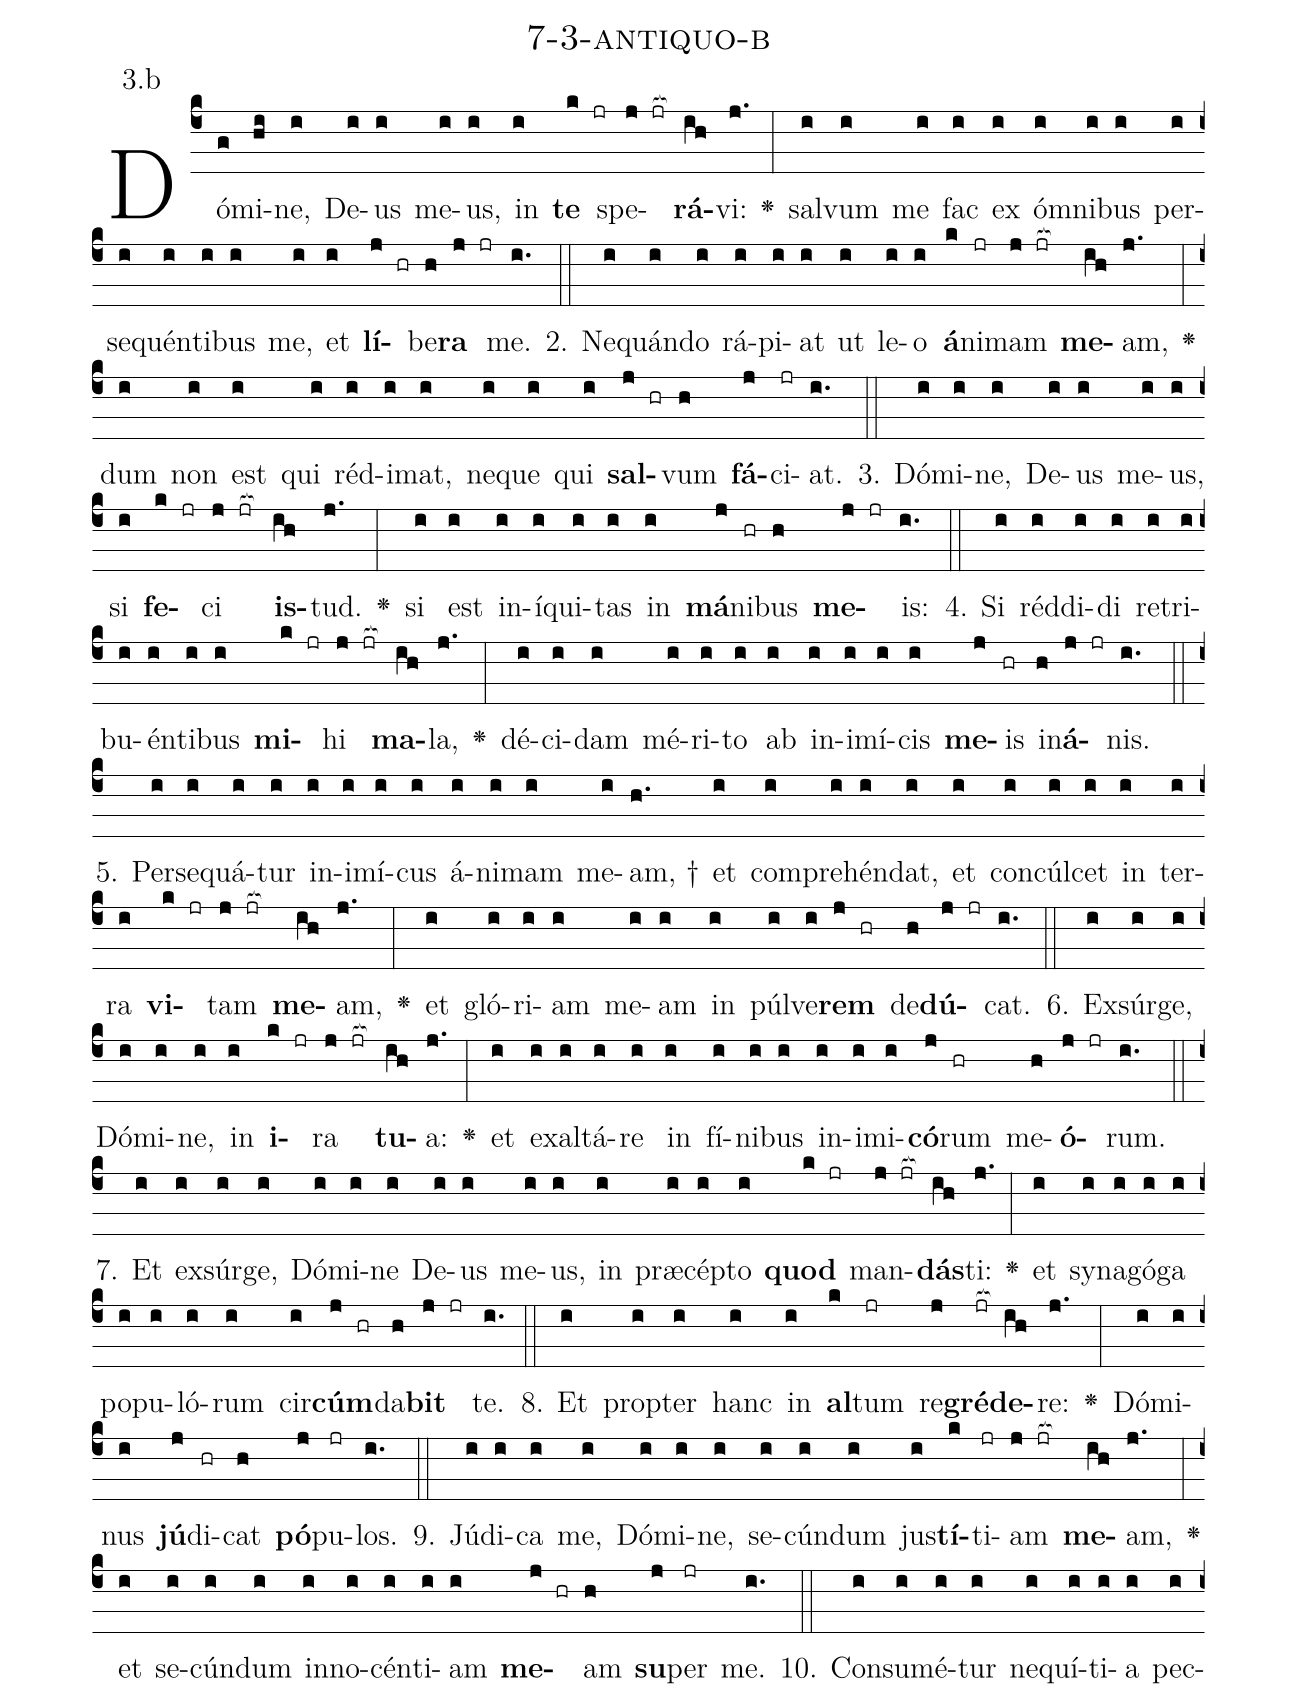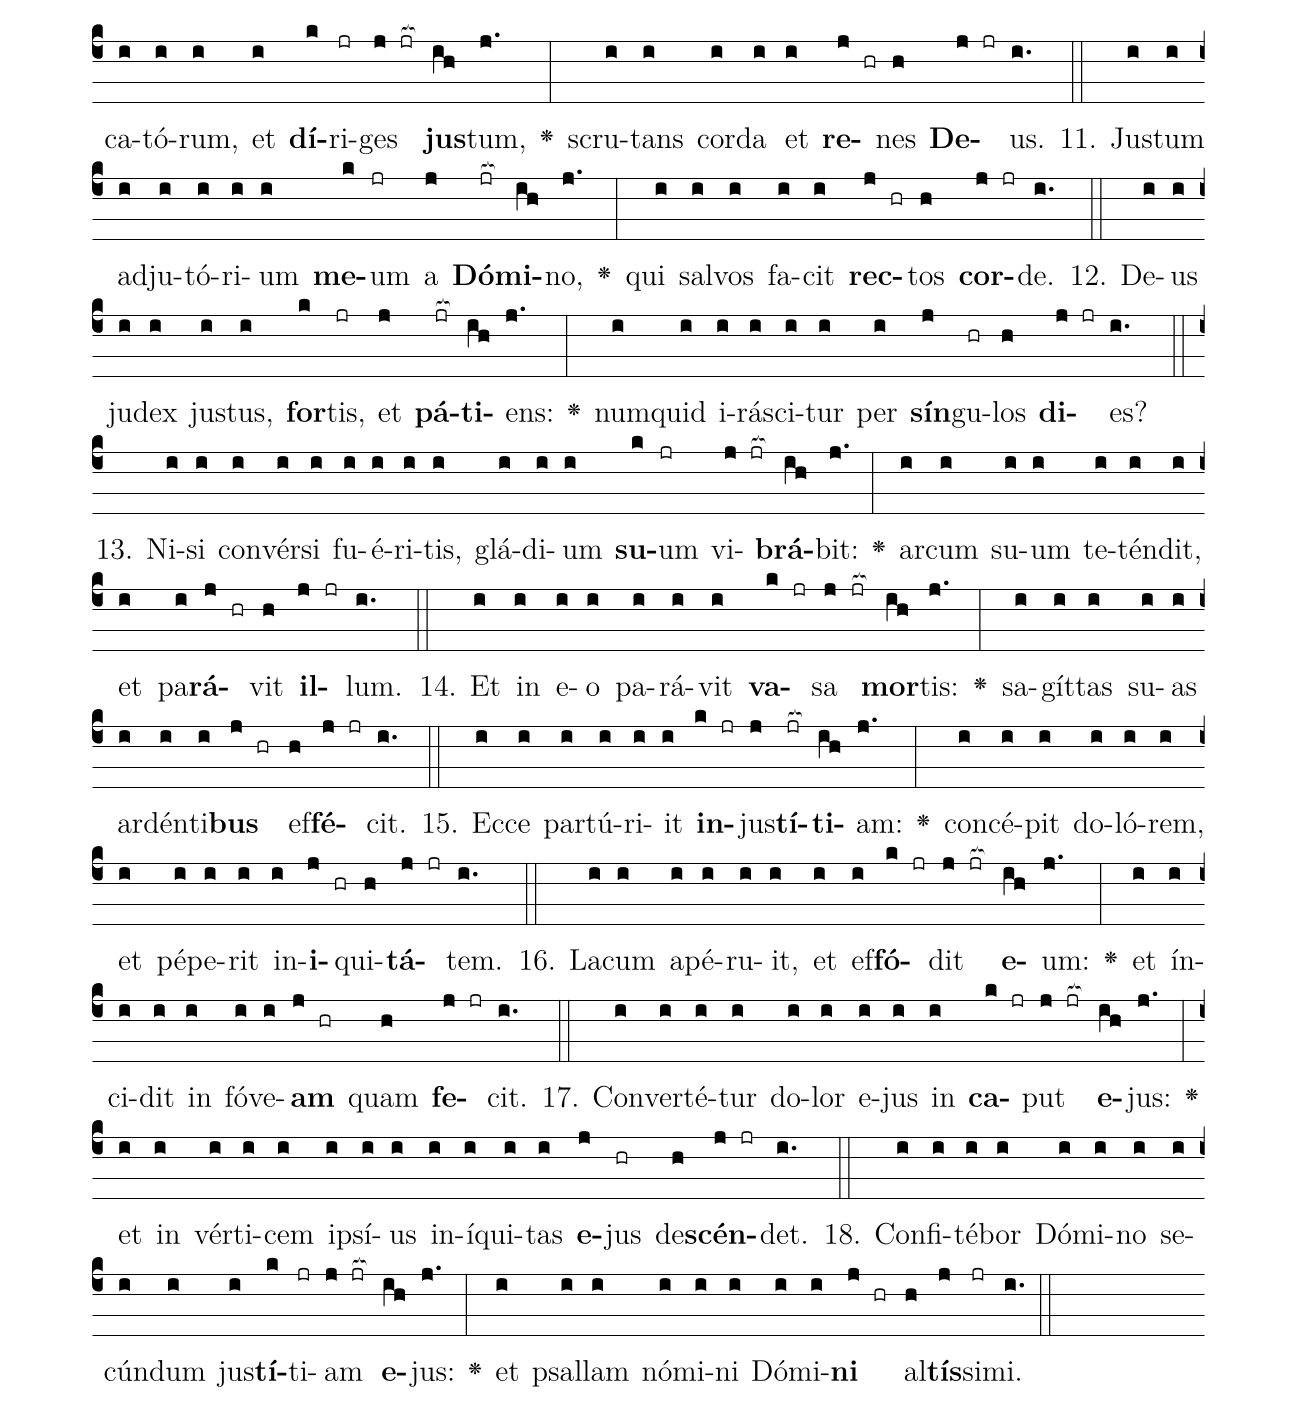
name: 7-3-antiquo-b;
annotation: 3.b;
%%
(c4)Dó(g)mi(hi)ne,(i) De(i)us(i) me(i)us,(i) in(i) <b>te</b>(k jr) spe(j jr[ocb:1{])<b>rá</b>(ih[ocb:0}])vi:(j.) <v>\greheightstar</v>(:) sal(i)vum(i) me(i) fac(i) ex(i) óm(i)ni(i)bus(i) per(i)se(i)quén(i)ti(i)bus(i) me,(i) et(i) <b>lí</b>(j hr)be(h)<b>ra</b>(j jr) me.(i.) (::)
2. Ne(i)quán(i)do(i) rá(i)pi(i)at(i) ut(i) le(i)o(i) <b>á</b>(k)ni(jr)mam(j jr[ocb:1{]) <b>me</b>(ih[ocb:0}])am,(j.) <v>\greheightstar</v>(:) dum(i) non(i) est(i) qui(i) réd(i)i(i)mat,(i) ne(i)que(i) qui(i) <b>sal</b>(j hr)vum(h) <b>fá</b>(j)ci(jr)at.(i.) (::)
3. Dó(i)mi(i)ne,(i) De(i)us(i) me(i)us,(i) si(i) <b>fe</b>(k jr)ci(j jr[ocb:1{]) <b>is</b>(ih[ocb:0}])tud.(j.) <v>\greheightstar</v>(:) si(i) est(i) in(i)í(i)qui(i)tas(i) in(i) <b>má</b>(j)ni(hr)bus(h) <b>me</b>(j jr)is:(i.) (::)
4. Si(i) réd(i)di(i)di(i) re(i)tri(i)bu(i)én(i)ti(i)bus(i) <b>mi</b>(k jr)hi(j jr[ocb:1{]) <b>ma</b>(ih[ocb:0}])la,(j.) <v>\greheightstar</v>(:) dé(i)ci(i)dam(i) mé(i)ri(i)to(i) ab(i) in(i)i(i)mí(i)cis(i) <b>me</b>(j)is(hr) in(h)<b>á</b>(j jr)nis.(i.) (::)
5. Per(i)se(i)quá(i)tur(i) in(i)i(i)mí(i)cus(i) á(i)ni(i)mam(i) me(i)am, †(h.) et(i) com(i)pre(i)hén(i)dat,(i) et(i) con(i)cúl(i)cet(i) in(i) ter(i)ra(i) <b>vi</b>(k jr)tam(j jr[ocb:1{]) <b>me</b>(ih[ocb:0}])am,(j.) <v>\greheightstar</v>(:) et(i) gló(i)ri(i)am(i) me(i)am(i) in(i) púl(i)ve(i)<b>rem</b>(j hr) de(h)<b>dú</b>(j jr)cat.(i.) (::)
6. Ex(i)súr(i)ge,(i) Dó(i)mi(i)ne,(i) in(i) <b>i</b>(k jr)ra(j jr[ocb:1{]) <b>tu</b>(ih[ocb:0}])a:(j.) <v>\greheightstar</v>(:) et(i) ex(i)al(i)tá(i)re(i) in(i) fí(i)ni(i)bus(i) in(i)i(i)mi(i)<b>có</b>(j)rum(hr) me(h)<b>ó</b>(j jr)rum.(i.) (::)
7. Et(i) ex(i)súr(i)ge,(i) Dó(i)mi(i)ne(i) De(i)us(i) me(i)us,(i) in(i) præ(i)cép(i)to(i) <b>quod</b>(k jr) man(j jr[ocb:1{])<b>dás</b>(ih[ocb:0}])ti:(j.) <v>\greheightstar</v>(:) et(i) sy(i)na(i)gó(i)ga(i) po(i)pu(i)ló(i)rum(i) cir(i)<b>cúm</b>(j hr)da(h)<b>bit</b>(j jr) te.(i.) (::)
8. Et(i) prop(i)ter(i) hanc(i) in(i) <b>al</b>(k)tum(jr) re(j)<b>gré</b>(jr[ocb:1{])<b>de</b>(ih[ocb:0}])re:(j.) <v>\greheightstar</v>(:) Dó(i)mi(i)nus(i) <b>jú</b>(j)di(hr)cat(h) <b>pó</b>(j)pu(jr)los.(i.) (::)
9. Jú(i)di(i)ca(i) me,(i) Dó(i)mi(i)ne,(i) se(i)cún(i)dum(i) jus(i)<b>tí</b>(k)ti(jr)am(j jr[ocb:1{]) <b>me</b>(ih[ocb:0}])am,(j.) <v>\greheightstar</v>(:) et(i) se(i)cún(i)dum(i) in(i)no(i)cén(i)ti(i)am(i) <b>me</b>(j hr)am(h) <b>su</b>(j)per(jr) me.(i.) (::)
10. Con(i)su(i)mé(i)tur(i) ne(i)quí(i)ti(i)a(i) pec(i)ca(i)tó(i)rum,(i) et(i) <b>dí</b>(k)ri(jr)ges(j jr[ocb:1{]) <b>jus</b>(ih[ocb:0}])tum,(j.) <v>\greheightstar</v>(:) scru(i)tans(i) cor(i)da(i) et(i) <b>re</b>(j hr)nes(h) <b>De</b>(j jr)us.(i.) (::)
11. Jus(i)tum(i) ad(i)ju(i)tó(i)ri(i)um(i) <b>me</b>(k)um(jr) a(j) <b>Dó</b>(jr[ocb:1{])<b>mi</b>(ih[ocb:0}])no,(j.) <v>\greheightstar</v>(:) qui(i) sal(i)vos(i) fa(i)cit(i) <b>rec</b>(j hr)tos(h) <b>cor</b>(j jr)de.(i.) (::)
12. De(i)us(i) ju(i)dex(i) jus(i)tus,(i) <b>for</b>(k)tis,(jr) et(j) <b>pá</b>(jr[ocb:1{])<b>ti</b>(ih[ocb:0}])ens:(j.) <v>\greheightstar</v>(:) num(i)quid(i) i(i)rá(i)sci(i)tur(i) per(i) <b>sín</b>(j)gu(hr)los(h) <b>di</b>(j jr)es?(i.) (::)
13. Ni(i)si(i) con(i)vér(i)si(i) fu(i)é(i)ri(i)tis,(i) glá(i)di(i)um(i) <b>su</b>(k)um(jr) vi(j jr[ocb:1{])<b>brá</b>(ih[ocb:0}])bit:(j.) <v>\greheightstar</v>(:) ar(i)cum(i) su(i)um(i) te(i)tén(i)dit,(i) et(i) pa(i)<b>rá</b>(j hr)vit(h) <b>il</b>(j jr)lum.(i.) (::)
14. Et(i) in(i) e(i)o(i) pa(i)rá(i)vit(i) <b>va</b>(k jr)sa(j jr[ocb:1{]) <b>mor</b>(ih[ocb:0}])tis:(j.) <v>\greheightstar</v>(:) sa(i)gít(i)tas(i) su(i)as(i) ar(i)dén(i)ti(i)<b>bus</b>(j hr) ef(h)<b>fé</b>(j jr)cit.(i.) (::)
15. Ec(i)ce(i) par(i)tú(i)ri(i)it(i) <b>in</b>(k jr)jus(j)<b>tí</b>(jr[ocb:1{])<b>ti</b>(ih[ocb:0}])am:(j.) <v>\greheightstar</v>(:) con(i)cé(i)pit(i) do(i)ló(i)rem,(i) et(i) pé(i)pe(i)rit(i) in(i)<b>i</b>(j hr)qui(h)<b>tá</b>(j jr)tem.(i.) (::)
16. La(i)cum(i) a(i)pé(i)ru(i)it,(i) et(i) ef(i)<b>fó</b>(k jr)dit(j jr[ocb:1{]) <b>e</b>(ih[ocb:0}])um:(j.) <v>\greheightstar</v>(:) et(i) ín(i)ci(i)dit(i) in(i) fó(i)ve(i)<b>am</b>(j hr) quam(h) <b>fe</b>(j jr)cit.(i.) (::)
17. Con(i)ver(i)té(i)tur(i) do(i)lor(i) e(i)jus(i) in(i) <b>ca</b>(k jr)put(j jr[ocb:1{]) <b>e</b>(ih[ocb:0}])jus:(j.) <v>\greheightstar</v>(:) et(i) in(i) vér(i)ti(i)cem(i) ip(i)sí(i)us(i) in(i)í(i)qui(i)tas(i) <b>e</b>(j)jus(hr) de(h)<b>scén</b>(j jr)det.(i.) (::)
18. Con(i)fi(i)té(i)bor(i) Dó(i)mi(i)no(i) se(i)cún(i)dum(i) jus(i)<b>tí</b>(k)ti(jr)am(j jr[ocb:1{]) <b>e</b>(ih[ocb:0}])jus:(j.) <v>\greheightstar</v>(:) et(i) psal(i)lam(i) nó(i)mi(i)ni(i) Dó(i)mi(i)<b>ni</b>(j hr) al(h)<b>tís</b>(j)si(jr)mi.(i.) (::)
